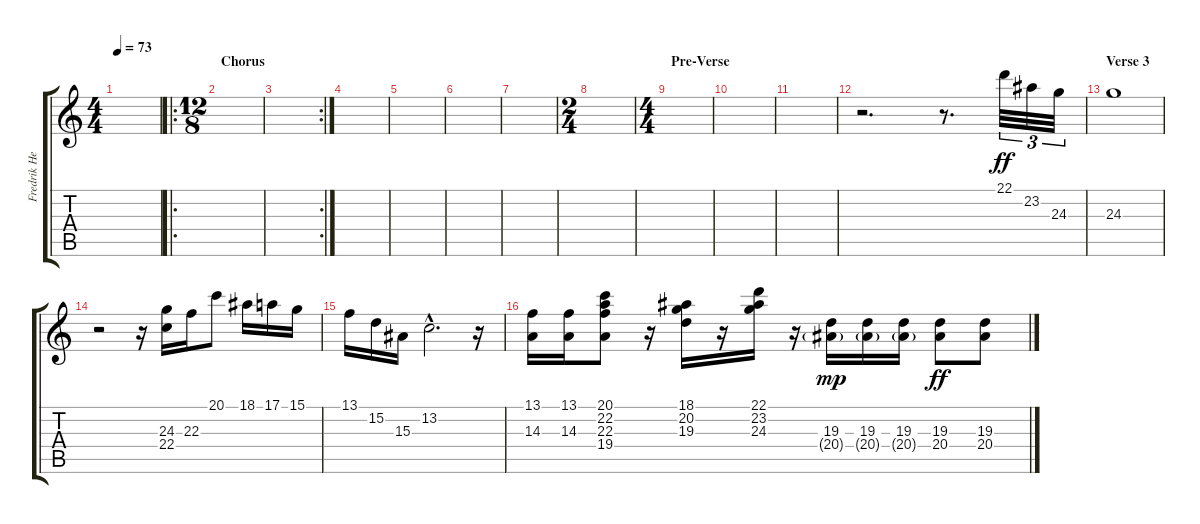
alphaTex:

\track ("Fredrik Hermansson" "Fredrik He") {instrument brightacousticpiano}
\staff {score tabs}
\tuning (E4 B3 G3 D3 A2 E2) {hide}
\ts (4 4)
\tempo 73
\clef g2
\ks c
|
\ro
\ts (12 8)
\section ("" "Chorus")
|
\rc 2
|
|
|
|
|
\ts (2 4)
|
\ts (4 4)
\section ("" "Pre-Verse")
|
|
|
r.2{d} r.8{d} 22.1.32{tu (3 2) dy ff} 23.2.32{tu (3 2)} 24.3.32{tu (3 2)} |
\section ("" "Verse 3")
24.3.1 |
r.2 r.16 (24.3 22.4).16 22.3.16 20.1.8 18.1.16 17.1.16 15.1.16 |
13.1.16 15.2.16 15.3.16 13.2{hac}.2{d} r.16 |
(13.1 14.3).16 (13.1 14.3).16 (20.1 22.2 22.3 19.4).8 r.16 (18.1 20.2 19.3).16 r.16 (22.1 23.2 24.3).16 r.16 (19.3 20.4{g}).16{dy mp} (19.3 20.4{g}).16 (19.3 20.4{g}).16 (19.3 20.4).8{dy ff} (19.3 20.4).8
